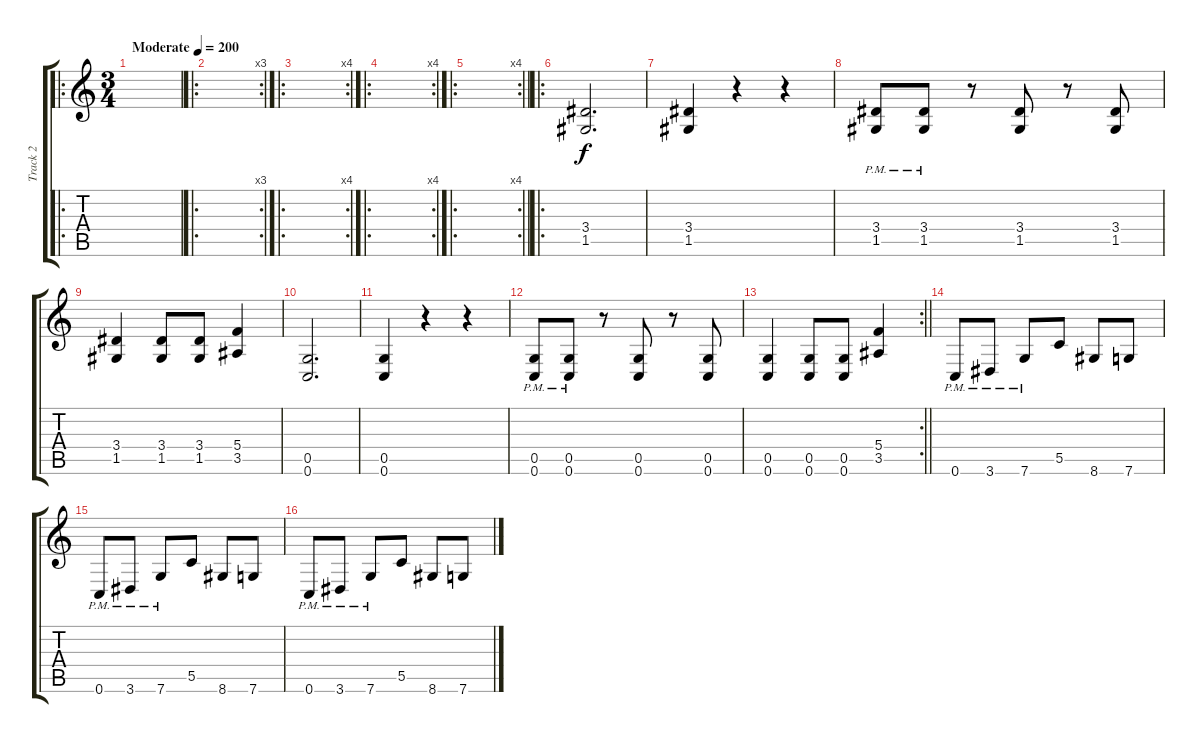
\track ("Track 2" "Track 2") {instrument distortionguitar}
\staff {score tabs}
\tuning (D4 A3 F3 C3 G2 C2) {hide}
\ro
\ts (3 4)
\tempo (200 "Moderate")
\clef g2
\ks c
|
\ro
\rc 3
|
\ro
\rc 4
|
\ro
\rc 4
|
\ro
\rc 4
\barLineRight lightlight
|
\ro
(3.4 1.5).2{d} |
(3.4 1.5).4 r.4 r.4 |
(3.4{pm} 1.5{pm}).8 (3.4{pm} 1.5{pm}).8 r.8 (3.4 1.5).8 r.8 (3.4 1.5).8 |
(3.4 1.5).4 (3.4 1.5).8 (3.4 1.5).8 (5.4 3.5).4 |
(0.5 0.6).2{d} |
(0.5 0.6).4 r.4 r.4 |
(0.5{pm} 0.6{pm}).8 (0.5{pm} 0.6{pm}).8 r.8 (0.5 0.6).8 r.8 (0.5 0.6).8 |
\rc 2
\barLineRight lightlight
(0.5 0.6).4 (0.5 0.6).8 (0.5 0.6).8 (5.4 3.5).4 |
0.6{pm}.8 3.6{pm}.8 7.6{pm}.8 5.5.8 8.6.8 7.6.8 |
0.6{pm}.8 3.6{pm}.8 7.6{pm}.8 5.5.8 8.6.8 7.6.8 |
0.6{pm}.8 3.6{pm}.8 7.6{pm}.8 5.5.8 8.6.8 7.6.8
